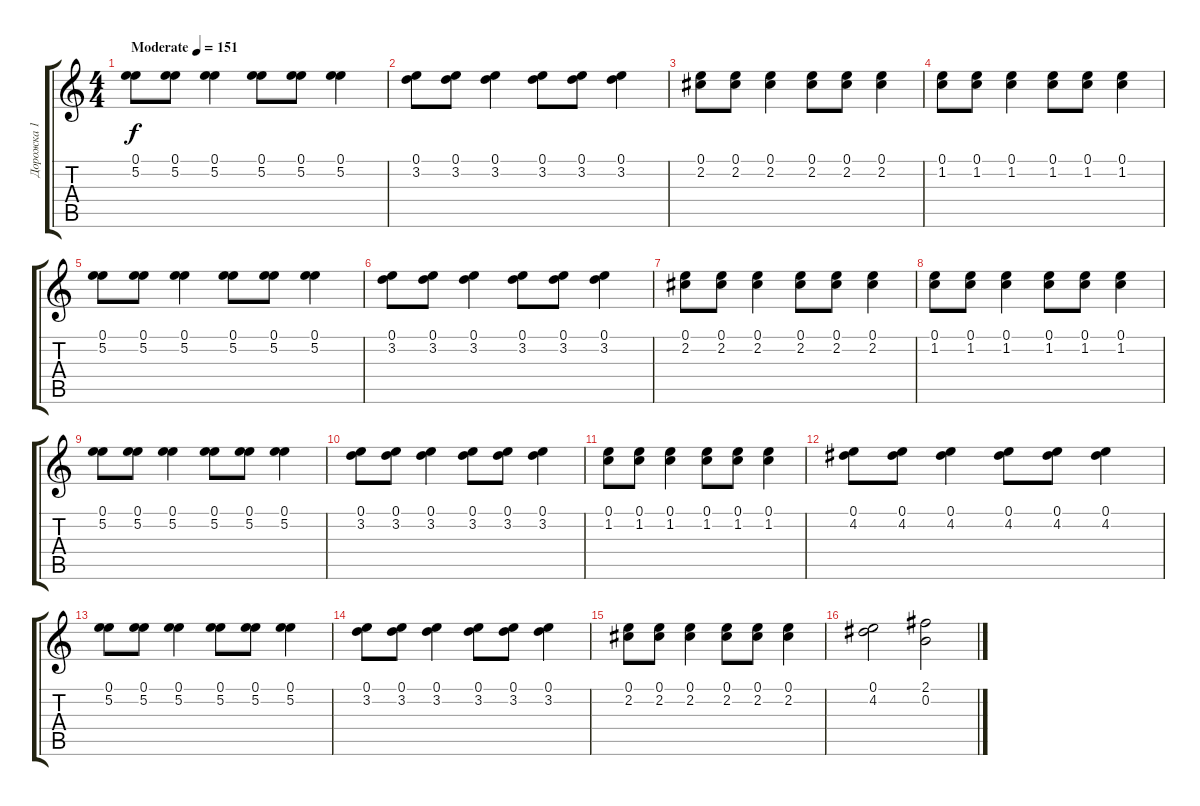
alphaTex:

\track ("Дорожка 1" "Дорожка 1") {instrument acousticguitarsteel}
\staff {score tabs}
\tuning (E4 B3 G3 D3 A2 E2) {hide}
\ts (4 4)
\tempo (151 "Moderate")
\clef g2
\ks c
(0.1 5.2).8{dy f instrument acousticguitarsteel} (0.1 5.2).8 (0.1 5.2).4 (0.1 5.2).8 (0.1 5.2).8 (0.1 5.2).4 |
(0.1 3.2).8 (0.1 3.2).8 (0.1 3.2).4 (0.1 3.2).8 (0.1 3.2).8 (0.1 3.2).4 |
(0.1 2.2).8 (0.1 2.2).8 (0.1 2.2).4 (0.1 2.2).8 (0.1 2.2).8 (0.1 2.2).4 |
(0.1 1.2).8 (0.1 1.2).8 (0.1 1.2).4 (0.1 1.2).8 (0.1 1.2).8 (0.1 1.2).4 |
(0.1 5.2).8 (0.1 5.2).8 (0.1 5.2).4 (0.1 5.2).8 (0.1 5.2).8 (0.1 5.2).4 |
(0.1 3.2).8 (0.1 3.2).8 (0.1 3.2).4 (0.1 3.2).8 (0.1 3.2).8 (0.1 3.2).4 |
(0.1 2.2).8 (0.1 2.2).8 (0.1 2.2).4 (0.1 2.2).8 (0.1 2.2).8 (0.1 2.2).4 |
(0.1 1.2).8 (0.1 1.2).8 (0.1 1.2).4 (0.1 1.2).8 (0.1 1.2).8 (0.1 1.2).4 |
(0.1 5.2).8 (0.1 5.2).8 (0.1 5.2).4 (0.1 5.2).8 (0.1 5.2).8 (0.1 5.2).4 |
(0.1 3.2).8 (0.1 3.2).8 (0.1 3.2).4 (0.1 3.2).8 (0.1 3.2).8 (0.1 3.2).4 |
(0.1 1.2).8 (0.1 1.2).8 (0.1 1.2).4 (0.1 1.2).8 (0.1 1.2).8 (0.1 1.2).4 |
(0.1 4.2).8 (0.1 4.2).8 (0.1 4.2).4 (0.1 4.2).8 (0.1 4.2).8 (0.1 4.2).4 |
(0.1 5.2).8 (0.1 5.2).8 (0.1 5.2).4 (0.1 5.2).8 (0.1 5.2).8 (0.1 5.2).4 |
(0.1 3.2).8 (0.1 3.2).8 (0.1 3.2).4 (0.1 3.2).8 (0.1 3.2).8 (0.1 3.2).4 |
(0.1 2.2).8 (0.1 2.2).8 (0.1 2.2).4 (0.1 2.2).8 (0.1 2.2).8 (0.1 2.2).4 |
(0.1 4.2).2 (2.1 0.2).2
